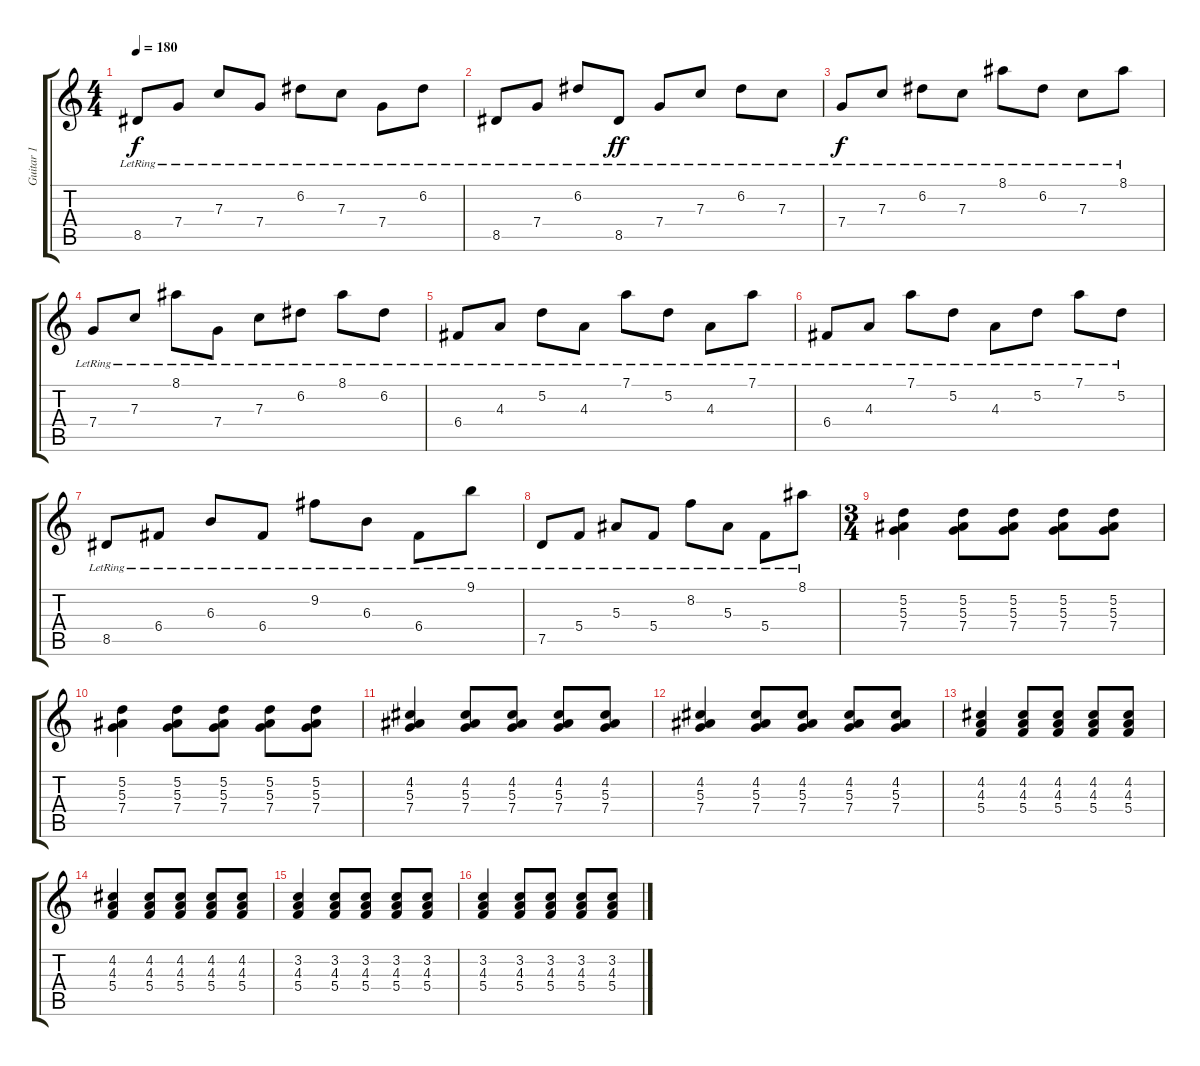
\track ("Guitar 1" "Guitar 1") {instrument acousticguitarsteel}
\staff {score tabs}
\tuning (D4 A3 F3 C3 G2 D2) {hide}
\ts (4 4)
\tempo 180
\clef g2
\ks c
8.5{lr}.8{dy f} 7.4{lr}.8 7.3{lr}.8 7.4{lr}.8 6.2{lr}.8 7.3{lr}.8 7.4{lr}.8 6.2{lr}.8 |
8.5{lr}.8 7.4{lr}.8 6.2{lr}.8 8.5{lr}.8{dy ff} 7.4{lr}.8 7.3{lr}.8 6.2{lr}.8 7.3{lr}.8 |
7.4{lr}.8{dy f} 7.3{lr}.8 6.2{lr}.8 7.3{lr}.8 8.1{lr}.8 6.2{lr}.8 7.3{lr}.8 8.1{lr}.8 |
7.4{lr}.8 7.3{lr}.8 8.1{lr}.8 7.4{lr}.8 7.3{lr}.8 6.2{lr}.8 8.1{lr}.8 6.2{lr}.8 |
6.4{lr}.8 4.3{lr}.8 5.2{lr}.8 4.3{lr}.8 7.1{lr}.8 5.2{lr}.8 4.3{lr}.8 7.1{lr}.8 |
6.4{lr}.8 4.3{lr}.8 7.1{lr}.8 5.2{lr}.8 4.3{lr}.8 5.2{lr}.8 7.1{lr}.8 5.2{lr}.8 |
8.5{lr}.8 6.4{lr}.8 6.3{lr}.8 6.4{lr}.8 9.2{lr}.8 6.3{lr}.8 6.4{lr}.8 9.1{lr}.8 |
7.5{lr}.8 5.4{lr}.8 5.3{lr}.8 5.4{lr}.8 8.2{lr}.8 5.3{lr}.8 5.4{lr}.8 8.1{lr}.8 |
\ts (3 4)
(5.2 5.3 7.4).4 (5.2 5.3 7.4).8 (5.2 5.3 7.4).8 (5.2 5.3 7.4).8 (5.2 5.3 7.4).8 |
(5.2 5.3 7.4).4 (5.2 5.3 7.4).8 (5.2 5.3 7.4).8 (5.2 5.3 7.4).8 (5.2 5.3 7.4).8 |
(4.2 5.3 7.4).4 (4.2 5.3 7.4).8 (4.2 5.3 7.4).8 (4.2 5.3 7.4).8 (4.2 5.3 7.4).8 |
(4.2 5.3 7.4).4 (4.2 5.3 7.4).8 (4.2 5.3 7.4).8 (4.2 5.3 7.4).8 (4.2 5.3 7.4).8 |
(4.2 4.3 5.4).4 (4.2 4.3 5.4).8 (4.2 4.3 5.4).8 (4.2 4.3 5.4).8 (4.2 4.3 5.4).8 |
(4.2 4.3 5.4).4 (4.2 4.3 5.4).8 (4.2 4.3 5.4).8 (4.2 4.3 5.4).8 (4.2 4.3 5.4).8 |
(3.2 4.3 5.4).4 (3.2 4.3 5.4).8 (3.2 4.3 5.4).8 (3.2 4.3 5.4).8 (3.2 4.3 5.4).8 |
(3.2 4.3 5.4).4 (3.2 4.3 5.4).8 (3.2 4.3 5.4).8 (3.2 4.3 5.4).8 (3.2 4.3 5.4).8
